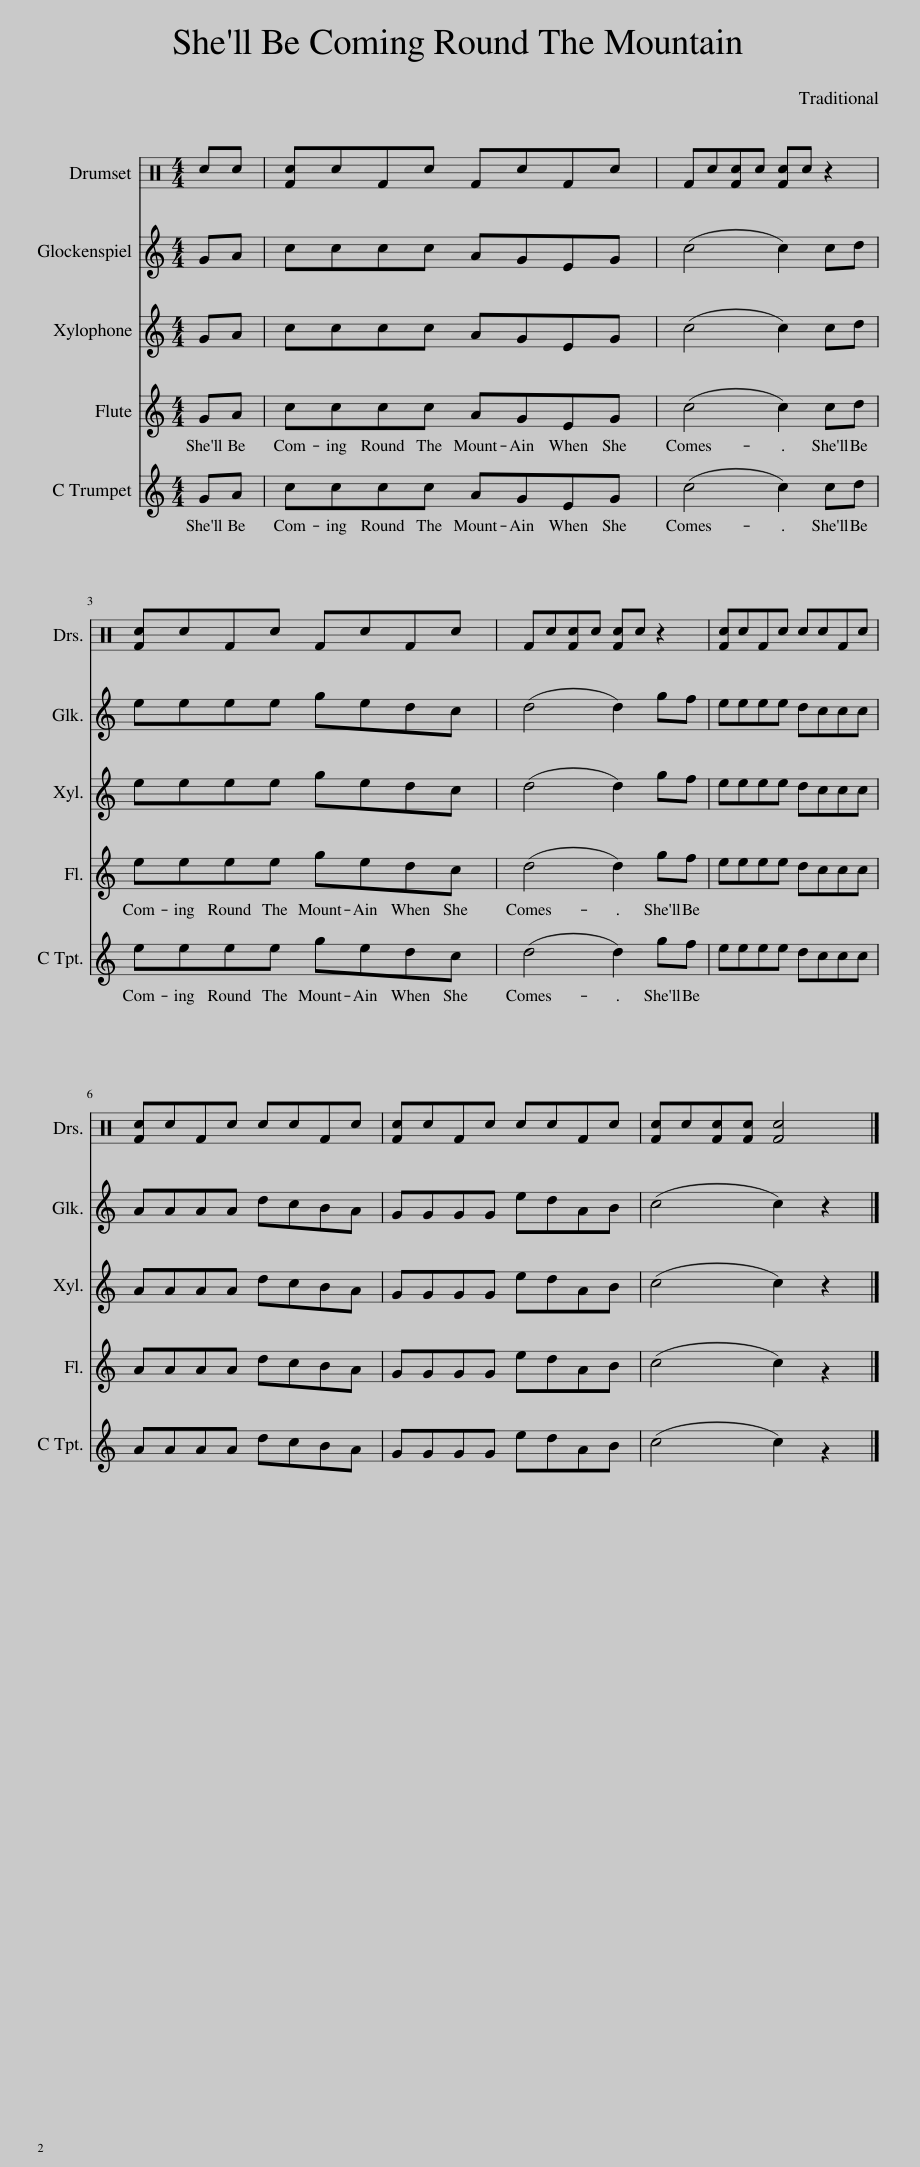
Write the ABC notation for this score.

X:1
%%score 1 2 3 4 5
L:1/8
M:4/4
I:linebreak $
K:C
V:1 perc
K:none
V:2 treble transpose=24
V:3 treble transpose=12
V:4 treble
V:5 treble
V:1
 cc | [Fc]cFc FcFc | Fc[Fc]c [Fc]c z2 |$ [Fc]cFc FcFc | Fc[Fc]c [Fc]c z2 | %5
 [Fc]cFc ccFc |$ [Fc]cFc ccFc | [Fc]cFc ccFc | [Fc]c[Fc][Fc] [Fc]4 |] %9
V:2
 GA | cccc AGEG | (c4 c2) cd |$ eeee gedc | (d4 d2) gf | %5
 eeee dccc |$ AAAA dcBA | GGGG edAB | (c4 c2) z2 |] %9
V:3
 GA | cccc AGEG | (c4 c2) cd |$ eeee gedc | (d4 d2) gf | %5
 eeee dccc |$ AAAA dcBA | GGGG edAB | (c4 c2) z2 |] %9
V:4
 GA | cccc AGEG | (c4 c2) cd |$ eeee gedc | (d4 d2) gf | %5
 eeee dccc |$ AAAA dcBA | GGGG edAB | (c4 c2) z2 |] %9
V:5
 GA | cccc AGEG | (c4 c2) cd |$ eeee gedc | (d4 d2) gf | %5
 eeee dccc |$ AAAA dcBA | GGGG edAB | (c4 c2) z2 |] %9
